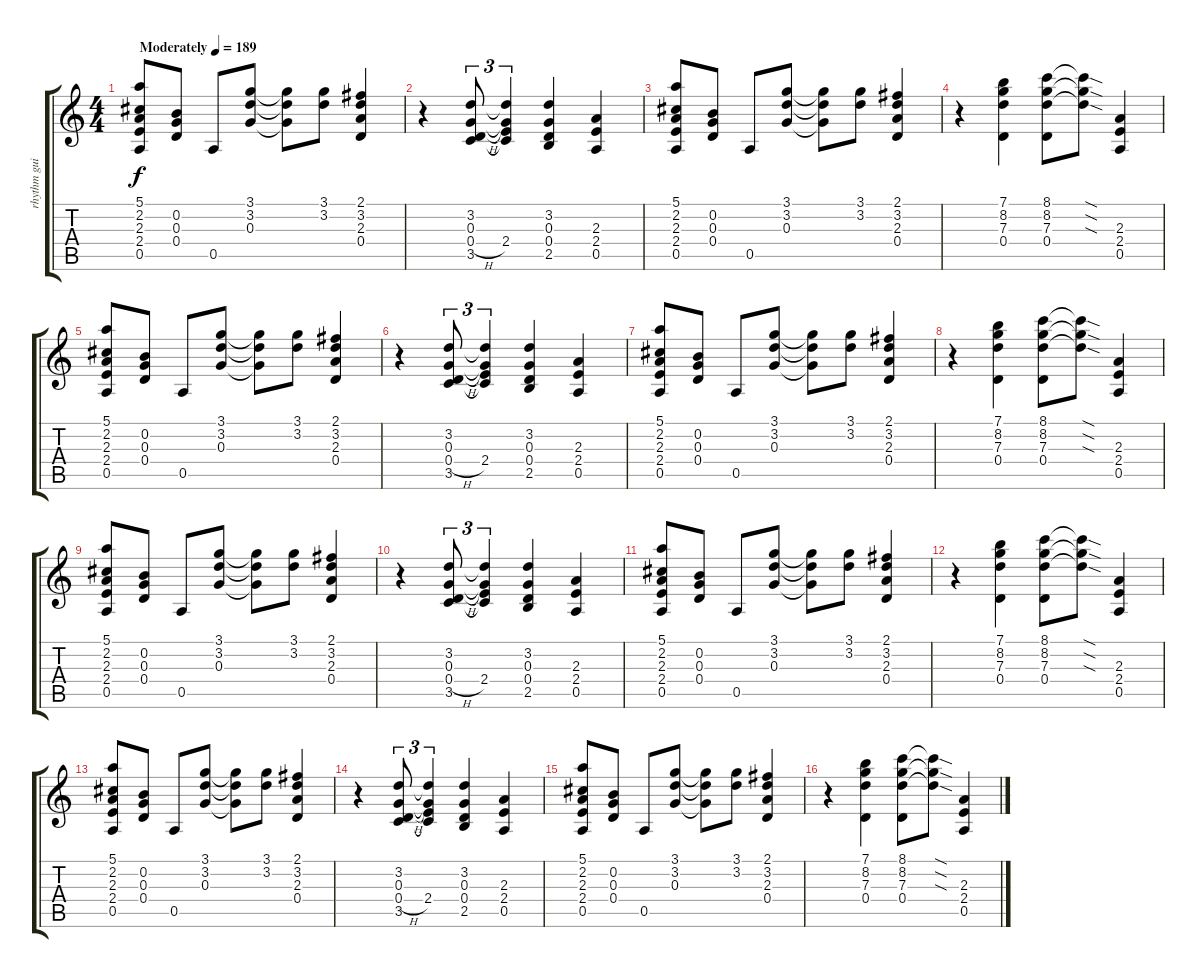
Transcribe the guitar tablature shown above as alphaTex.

\track ("rhythm guitar" "rhythm gui") {instrument overdrivenguitar}
\staff {score tabs}
\tuning (E4 B3 G3 D3 A2 E2) {hide}
\ts (4 4)
\tempo (189 "Moderately")
\clef g2
\ks c
(5.1 2.2 2.3 2.4 0.5).8{dy f instrument overdrivenguitar} (0.2 0.3 0.4).8 0.5.8 (3.1 3.2 0.3).8 (3.1{t} 3.2{t} 0.3{t}).8 (3.1 3.2).8 (2.1 3.2 2.3 0.4).4 |
r.4 (3.2 0.3 0.4{h} 3.5).8{tu (3 2)} (3.2{t} 0.3{t} 2.4 3.5{t}).4{tu (3 2)} (3.2 0.3 0.4 2.5).4 (2.3 2.4 0.5).4 |
(5.1 2.2 2.3 2.4 0.5).8 (0.2 0.3 0.4).8 0.5.8 (3.1 3.2 0.3).8 (3.1{t} 3.2{t} 0.3{t}).8 (3.1 3.2).8 (2.1 3.2 2.3 0.4).4 |
r.4 (7.1 8.2 7.3 0.4).4 (8.1 8.2 7.3 0.4).8 (8.1{sod t} 8.2{sod t} 7.3{sod t}).8 (2.3 2.4 0.5).4 |
(5.1 2.2 2.3 2.4 0.5).8 (0.2 0.3 0.4).8 0.5.8 (3.1 3.2 0.3).8 (3.1{t} 3.2{t} 0.3{t}).8 (3.1 3.2).8 (2.1 3.2 2.3 0.4).4 |
r.4 (3.2 0.3 0.4{h} 3.5).8{tu (3 2)} (3.2{t} 0.3{t} 2.4 3.5{t}).4{tu (3 2)} (3.2 0.3 0.4 2.5).4 (2.3 2.4 0.5).4 |
(5.1 2.2 2.3 2.4 0.5).8 (0.2 0.3 0.4).8 0.5.8 (3.1 3.2 0.3).8 (3.1{t} 3.2{t} 0.3{t}).8 (3.1 3.2).8 (2.1 3.2 2.3 0.4).4 |
r.4 (7.1 8.2 7.3 0.4).4 (8.1 8.2 7.3 0.4).8 (8.1{sod t} 8.2{sod t} 7.3{sod t}).8 (2.3 2.4 0.5).4 |
(5.1 2.2 2.3 2.4 0.5).8 (0.2 0.3 0.4).8 0.5.8 (3.1 3.2 0.3).8 (3.1{t} 3.2{t} 0.3{t}).8 (3.1 3.2).8 (2.1 3.2 2.3 0.4).4 |
r.4 (3.2 0.3 0.4{h} 3.5).8{tu (3 2)} (3.2{t} 0.3{t} 2.4 3.5{t}).4{tu (3 2)} (3.2 0.3 0.4 2.5).4 (2.3 2.4 0.5).4 |
(5.1 2.2 2.3 2.4 0.5).8 (0.2 0.3 0.4).8 0.5.8 (3.1 3.2 0.3).8 (3.1{t} 3.2{t} 0.3{t}).8 (3.1 3.2).8 (2.1 3.2 2.3 0.4).4 |
r.4 (7.1 8.2 7.3 0.4).4 (8.1 8.2 7.3 0.4).8 (8.1{sod t} 8.2{sod t} 7.3{sod t}).8 (2.3 2.4 0.5).4 |
(5.1 2.2 2.3 2.4 0.5).8 (0.2 0.3 0.4).8 0.5.8 (3.1 3.2 0.3).8 (3.1{t} 3.2{t} 0.3{t}).8 (3.1 3.2).8 (2.1 3.2 2.3 0.4).4 |
r.4 (3.2 0.3 0.4{h} 3.5).8{tu (3 2)} (3.2{t} 0.3{t} 2.4 3.5{t}).4{tu (3 2)} (3.2 0.3 0.4 2.5).4 (2.3 2.4 0.5).4 |
(5.1 2.2 2.3 2.4 0.5).8 (0.2 0.3 0.4).8 0.5.8 (3.1 3.2 0.3).8 (3.1{t} 3.2{t} 0.3{t}).8 (3.1 3.2).8 (2.1 3.2 2.3 0.4).4 |
r.4 (7.1 8.2 7.3 0.4).4 (8.1 8.2 7.3 0.4).8 (8.1{sod t} 8.2{sod t} 7.3{sod t}).8 (2.3 2.4 0.5).4
